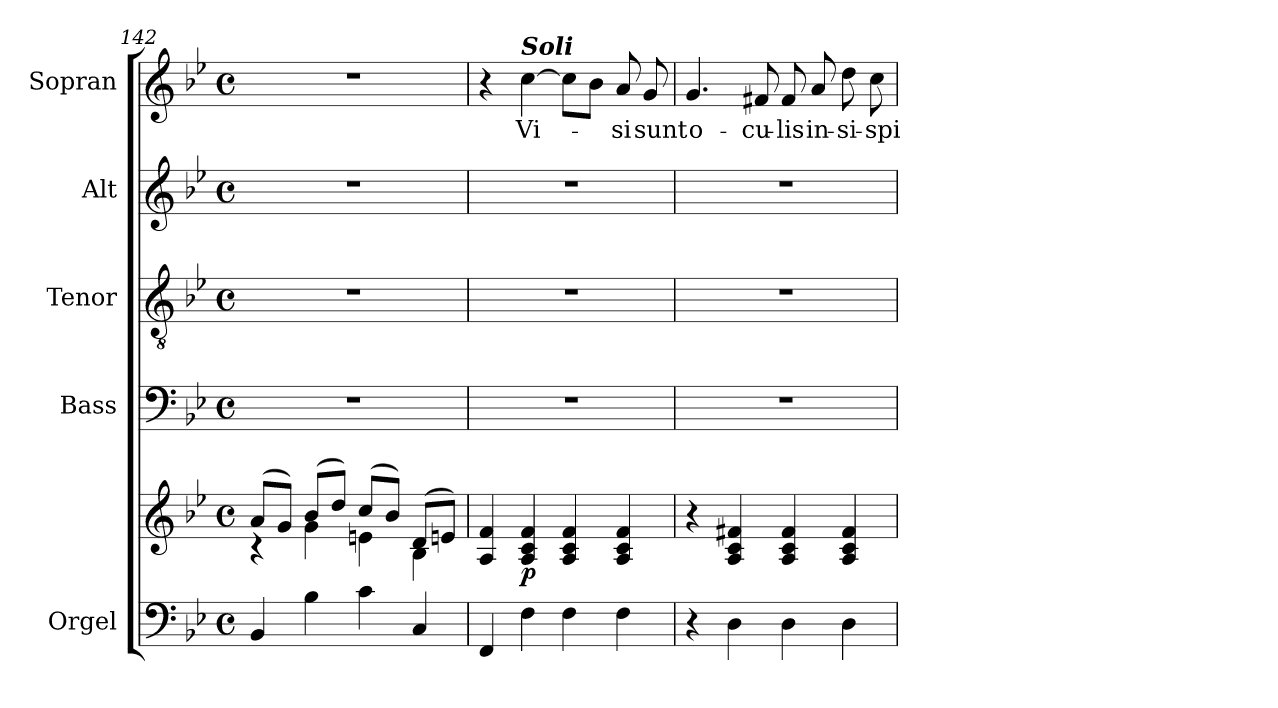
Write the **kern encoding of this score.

**kern	**kern	**dynam	**kern	**kern	**kern	**kern	**text
*part5	*part5	*part5	*part4	*part3	*part2	*part1	*part1
*staff6	*staff5	*staff5/6	*staff4	*staff3	*staff2	*staff1	*staff1
*I"Orgel	*	*	*I"Bass	*I"Tenor	*I"Alt	*I"Sopran	*
*I'Org.	*	*	*I'B.	*I'T.	*I'A.	*I'S.	*
*clefF4	*clefG2	*	*clefF4	*clefGv2	*clefG2	*clefG2	*
*k[b-e-]	*k[b-e-]	*	*k[b-e-]	*k[b-e-]	*k[b-e-]	*k[b-e-]	*
*B-:	*B-:	*	*B-:	*B-:	*B-:	*B-:	*
*M4/4	*M4/4	*	*M4/4	*M4/4	*M4/4	*M4/4	*
*met(c)	*met(c)	*	*met(c)	*met(c)	*met(c)	*met(c)	*
=142	=142	=142	=142	=142	=142	=142	=142
*	*^	*	*	*	*	*	*
4BB-/	(>8a/L	4rc	.	1r	1r	1r	1r	.
.	8g/J)	.	.	.	.	.	.	.
4B-\	(>8b-/L	4g\	.	.	.	.	.	.
.	8dd/J)	.	.	.	.	.	.	.
4c\	(>8cc/L	4en\	.	.	.	.	.	.
.	8b-/J)	.	.	.	.	.	.	.
4C/	(>8d/L	4B-\	.	.	.	.	.	.
.	8en/J)	.	.	.	.	.	.	.
*	*v	*v	*	*	*	*	*	*
=143	=143	=143	=143	=143	=143	=143	=143
4FF/	4A/ 4f/	.	1r	1r	1r	4r	.
!	!	!	!	!	!	!LO:TX:a:Bi:t=Soli	!
!	!	!LO:DY:b	!	!	!	!	!LO:LY:b
4F\	4A/ 4c/ 4f/	p	.	.	.	[4cc\	Vi-
4F\	4A/ 4c/ 4f/	.	.	.	.	8cc\L]	.
.	.	.	.	.	.	8b-\J	.
!	!	!	!	!	!	!	!LO:LY:b
4F\	4A/ 4c/ 4f/	.	.	.	.	8a/	-si
!	!	!	!	!	!	!	!LO:LY:b
.	.	.	.	.	.	8g/	sunt
=144	=144	=144	=144	=144	=144	=144	=144
!	!	!	!	!	!	!	!LO:LY:b
4r	4r	.	1r	1r	1r	4.g/	o-
4D\	4A/ 4c/ 4f#X/	.	.	.	.	.	.
!	!	!	!	!	!	!	!LO:LY:b
.	.	.	.	.	.	8f#X/	-cu-
!	!	!	!	!	!	!	!LO:LY:b
4D\	4A/ 4c/ 4f#/	.	.	.	.	8f#/	-lis
!	!	!	!	!	!	!	!LO:LY:b
.	.	.	.	.	.	8a/	in-
!	!	!	!	!	!	!	!LO:LY:b
4D\	4A/ 4c/ 4f#/	.	.	.	.	8dd\	-si-
!	!	!	!	!	!	!	!LO:LY:b
.	.	.	.	.	.	8cc\	-spi-
=	=	=	=	=	=	=	=
*-	*-	*-	*-	*-	*-	*-	*-
